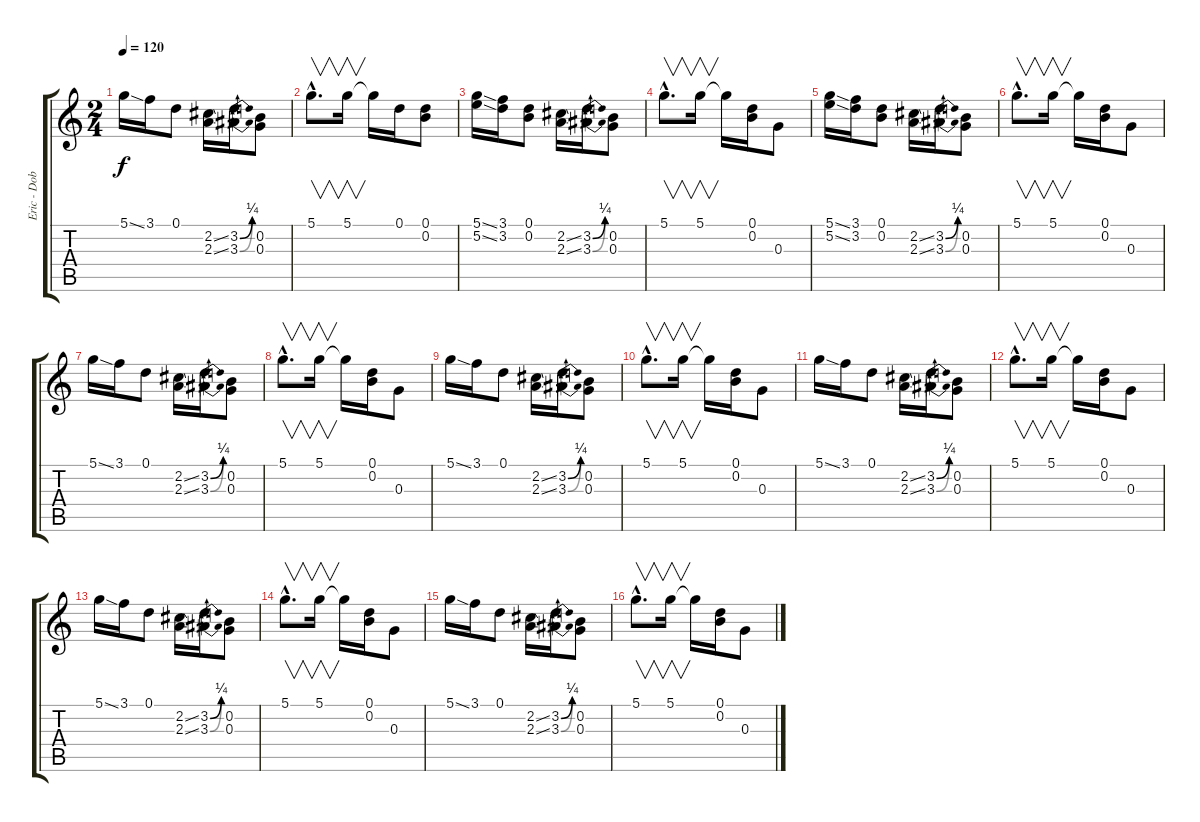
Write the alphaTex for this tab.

\track ("Eric - Dobro" "Eric - Dob") {instrument acousticguitarsteel}
\staff {score tabs}
\tuning (D4 B3 G3 D3 G2 D2) {hide}
\ts (2 4)
\tempo 120
\clef g2
\ks c
5.1{ss}.16{dy f} 3.1.16 0.1.8 (2.2{ss} 2.3{ss}).16 (3.2{be (bend 0 0 60 1)} 3.3{be (bend 0 0 60 1)}).16 (0.2 0.3).8 |
5.1{hac}.8{v d} 5.1.16{v} 5.1{t}.16 0.1.16 (0.1 0.2).8 |
(5.1{ss} 5.2{ss}).16 (3.1 3.2).16 (0.1 0.2).8 (2.2{ss} 2.3{ss}).16 (3.2{be (bend 0 0 60 1)} 3.3{be (bend 0 0 60 1)}).16 (0.2 0.3).8 |
5.1{hac}.8{v d} 5.1.16{v} 5.1{t}.16 (0.1 0.2).16 0.3.8 |
(5.1{ss} 5.2{ss}).16 (3.1 3.2).16 (0.1 0.2).8 (2.2{ss} 2.3{ss}).16 (3.2{be (bend 0 0 60 1)} 3.3{be (bend 0 0 60 1)}).16 (0.2 0.3).8 |
5.1{hac}.8{v d} 5.1.16{v} 5.1{t}.16 (0.1 0.2).16 0.3.8 |
5.1{ss}.16 3.1.16 0.1.8 (2.2{ss} 2.3{ss}).16 (3.2{be (bend 0 0 60 1)} 3.3{be (bend 0 0 60 1)}).16 (0.2 0.3).8 |
5.1{hac}.8{v d} 5.1.16{v} 5.1{t}.16 (0.1 0.2).16 0.3.8 |
5.1{ss}.16 3.1.16 0.1.8 (2.2{ss} 2.3{ss}).16 (3.2{be (bend 0 0 60 1)} 3.3{be (bend 0 0 60 1)}).16 (0.2 0.3).8 |
5.1{hac}.8{v d} 5.1.16{v} 5.1{t}.16 (0.1 0.2).16 0.3.8 |
5.1{ss}.16 3.1.16 0.1.8 (2.2{ss} 2.3{ss}).16 (3.2{be (bend 0 0 60 1)} 3.3{be (bend 0 0 60 1)}).16 (0.2 0.3).8 |
5.1{hac}.8{v d} 5.1.16{v} 5.1{t}.16 (0.1 0.2).16 0.3.8 |
5.1{ss}.16 3.1.16 0.1.8 (2.2{ss} 2.3{ss}).16 (3.2{be (bend 0 0 60 1)} 3.3{be (bend 0 0 60 1)}).16 (0.2 0.3).8 |
5.1{hac}.8{v d} 5.1.16{v} 5.1{t}.16 (0.1 0.2).16 0.3.8 |
5.1{ss}.16 3.1.16 0.1.8 (2.2{ss} 2.3{ss}).16 (3.2{be (bend 0 0 60 1)} 3.3{be (bend 0 0 60 1)}).16 (0.2 0.3).8 |
5.1{hac}.8{v d} 5.1.16{v} 5.1{t}.16 (0.1 0.2).16 0.3.8
